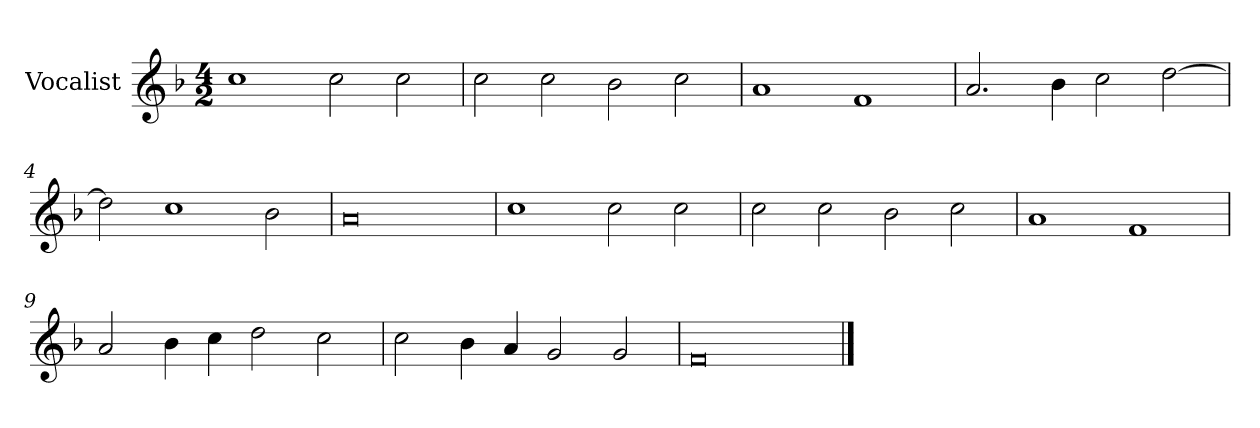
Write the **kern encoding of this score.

**kern
*part1
*staff1
*I"Vocalist
*k[b-]
*F:
*M4/2
=
1cc
2cc
2cc
=1
2cc
2cc
2b-
2cc
=2
1a
1f
=3
2.a
4b-
2cc
[2dd
=4
2dd]
1cc
2b-
=5
0a
=6
1cc
2cc
2cc
=7
2cc
2cc
2b-
2cc
=8
1a
1f
=9
2a
4b-
4cc
2dd
2cc
=10
2cc
4b-
4a
2g
2g
=11
0f
==
*-
